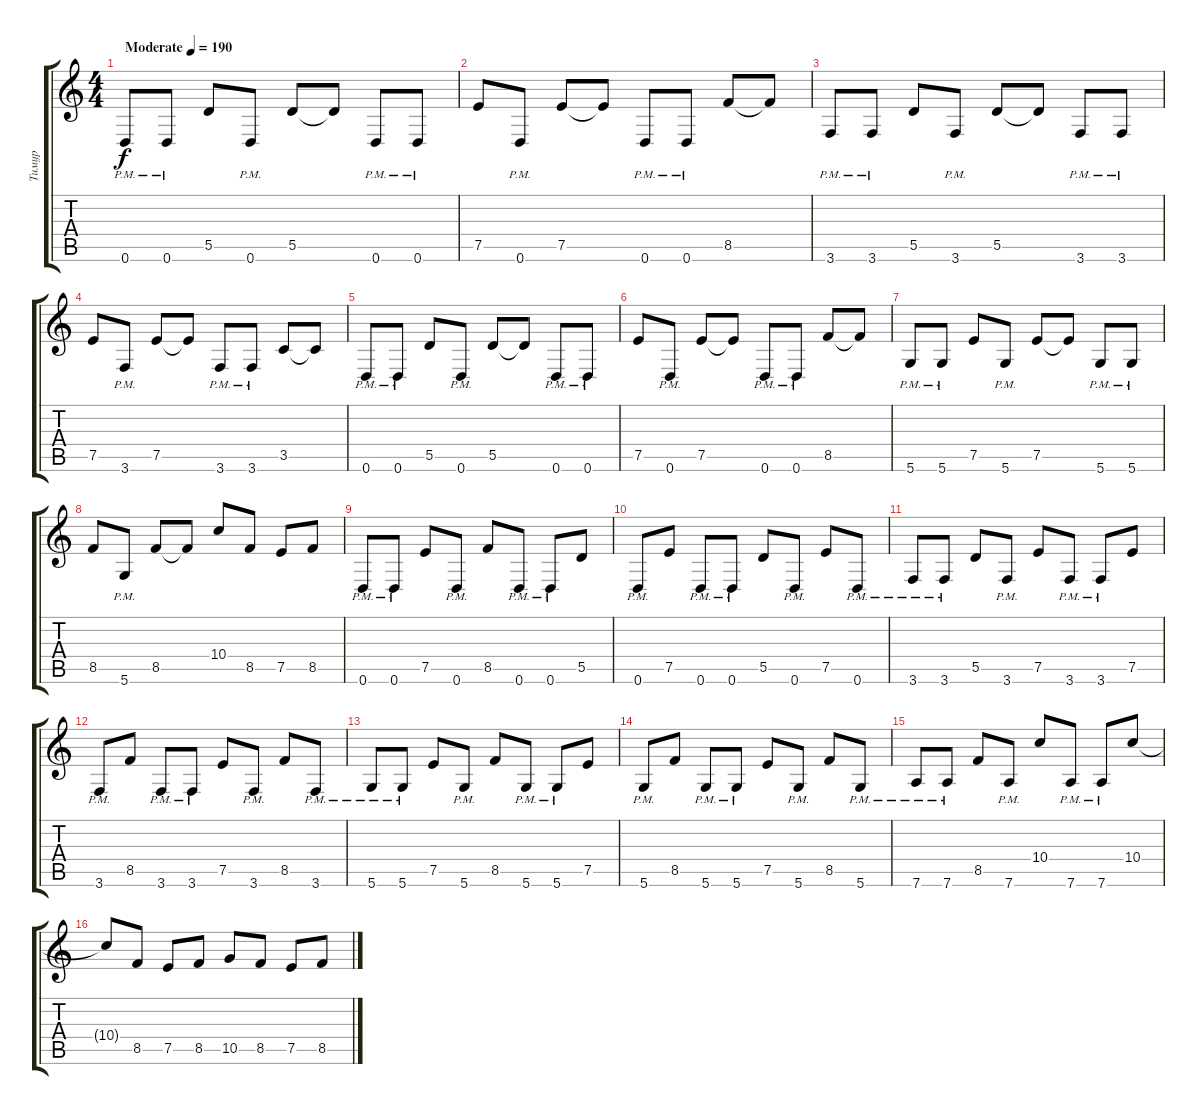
\track ("Тимур" "Тимур") {instrument distortionguitar}
\staff {score tabs}
\tuning (E4 B3 G3 D3 A2 D2) {hide}
\ts (4 4)
\tempo (190 "Moderate")
\clef g2
\ks c
0.6{pm}.8{dy f instrument distortionguitar} 0.6{pm}.8 5.5.8 0.6{pm}.8 5.5.8 5.5{t}.8 0.6{pm}.8 0.6{pm}.8 |
7.5.8 0.6{pm}.8 7.5.8 7.5{t}.8 0.6{pm}.8 0.6{pm}.8 8.5.8 8.5{t}.8 |
3.6{pm}.8 3.6{pm}.8 5.5.8 3.6{pm}.8 5.5.8 5.5{t}.8 3.6{pm}.8 3.6{pm}.8 |
7.5.8 3.6{pm}.8 7.5.8 7.5{t}.8 3.6{pm}.8 3.6{pm}.8 3.5.8 3.5{t}.8 |
0.6{pm}.8 0.6{pm}.8 5.5.8 0.6{pm}.8 5.5.8 5.5{t}.8 0.6{pm}.8 0.6{pm}.8 |
7.5.8 0.6{pm}.8 7.5.8 7.5{t}.8 0.6{pm}.8 0.6{pm}.8 8.5.8 8.5{t}.8 |
5.6{pm}.8 5.6{pm}.8 7.5.8 5.6{pm}.8 7.5.8 7.5{t}.8 5.6{pm}.8 5.6{pm}.8 |
8.5.8 5.6{pm}.8 8.5.8 8.5{t}.8 10.4.8 8.5.8 7.5.8 8.5.8 |
0.6{pm}.8 0.6{pm}.8 7.5.8 0.6{pm}.8 8.5.8 0.6{pm}.8 0.6{pm}.8 5.5.8 |
0.6{pm}.8 7.5.8 0.6{pm}.8 0.6{pm}.8 5.5.8 0.6{pm}.8 7.5.8 0.6{pm}.8 |
3.6{pm}.8 3.6{pm}.8 5.5.8 3.6{pm}.8 7.5.8 3.6{pm}.8 3.6{pm}.8 7.5.8 |
3.6{pm}.8 8.5.8 3.6{pm}.8 3.6{pm}.8 7.5.8 3.6{pm}.8 8.5.8 3.6{pm}.8 |
5.6{pm}.8 5.6{pm}.8 7.5.8 5.6{pm}.8 8.5.8 5.6{pm}.8 5.6{pm}.8 7.5.8 |
5.6{pm}.8 8.5.8 5.6{pm}.8 5.6{pm}.8 7.5.8 5.6{pm}.8 8.5.8 5.6{pm}.8 |
7.6{pm}.8 7.6{pm}.8 8.5.8 7.6{pm}.8 10.4.8 7.6{pm}.8 7.6{pm}.8 10.4.8 |
10.4{t}.8 8.5.8 7.5.8 8.5.8 10.5.8 8.5.8 7.5.8 8.5.8
